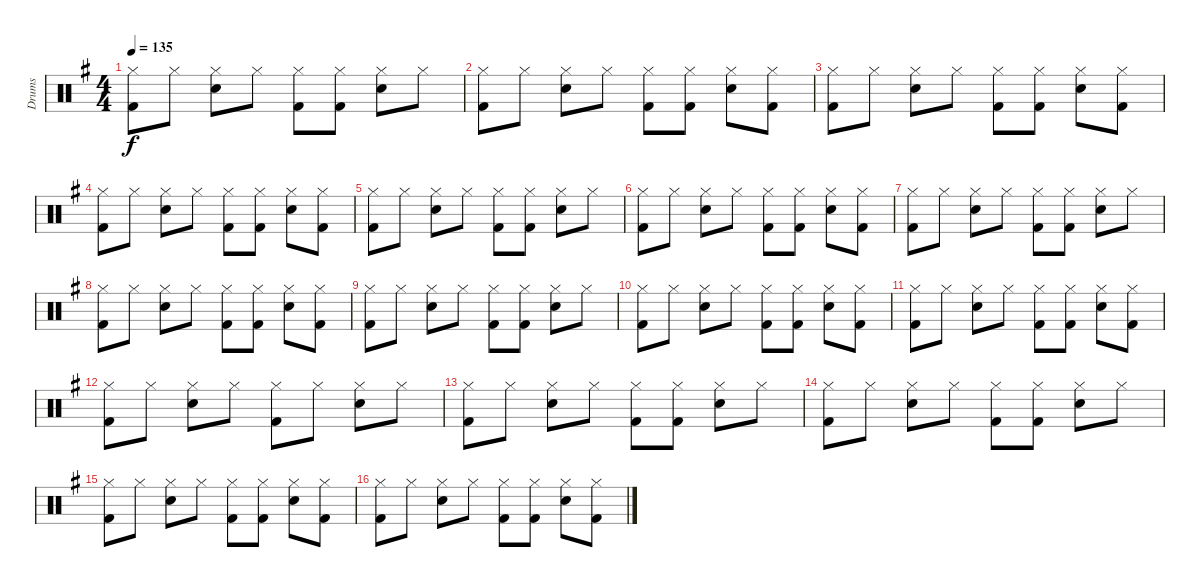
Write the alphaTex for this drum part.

\track ("Drums" "Drums") {instrument percussion}
\staff {score}
\articulation defaults
\ts (4 4)
\tempo 135
\clef neutral
\ks g
("Hi-Hat (closed)" "Kick (hit) 2").8{dy f} "Hi-Hat (closed)".8 ("Hi-Hat (closed)" "Snare (hit) 2").8 "Hi-Hat (closed)".8 ("Hi-Hat (closed)" "Kick (hit) 2").8 ("Hi-Hat (closed)" "Kick (hit) 2").8 ("Hi-Hat (closed)" "Snare (hit) 2").8 "Hi-Hat (closed)".8 |
("Hi-Hat (closed)" "Kick (hit) 2").8 "Hi-Hat (closed)".8 ("Hi-Hat (closed)" "Snare (hit) 2").8 "Hi-Hat (closed)".8 ("Hi-Hat (closed)" "Kick (hit) 2").8 ("Hi-Hat (closed)" "Kick (hit) 2").8 ("Hi-Hat (closed)" "Snare (hit) 2").8 ("Hi-Hat (closed)" "Kick (hit) 2").8 |
("Hi-Hat (closed)" "Kick (hit) 2").8 "Hi-Hat (closed)".8 ("Hi-Hat (closed)" "Snare (hit) 2").8 "Hi-Hat (closed)".8 ("Hi-Hat (closed)" "Kick (hit) 2").8 ("Hi-Hat (closed)" "Kick (hit) 2").8 ("Hi-Hat (closed)" "Snare (hit) 2").8 ("Hi-Hat (closed)" "Kick (hit) 2").8 |
("Hi-Hat (closed)" "Kick (hit) 2").8 "Hi-Hat (closed)".8 ("Hi-Hat (closed)" "Snare (hit) 2").8 "Hi-Hat (closed)".8 ("Hi-Hat (closed)" "Kick (hit) 2").8 ("Hi-Hat (closed)" "Kick (hit) 2").8 ("Hi-Hat (closed)" "Snare (hit) 2").8 ("Hi-Hat (closed)" "Kick (hit) 2").8 |
("Hi-Hat (closed)" "Kick (hit) 2").8 "Hi-Hat (closed)".8 ("Hi-Hat (closed)" "Snare (hit) 2").8 "Hi-Hat (closed)".8 ("Hi-Hat (closed)" "Kick (hit) 2").8 ("Hi-Hat (closed)" "Kick (hit) 2").8 ("Hi-Hat (closed)" "Snare (hit) 2").8 "Hi-Hat (closed)".8 |
("Hi-Hat (closed)" "Kick (hit) 2").8 "Hi-Hat (closed)".8 ("Hi-Hat (closed)" "Snare (hit) 2").8 "Hi-Hat (closed)".8 ("Hi-Hat (closed)" "Kick (hit) 2").8 ("Hi-Hat (closed)" "Kick (hit) 2").8 ("Hi-Hat (closed)" "Snare (hit) 2").8 ("Hi-Hat (closed)" "Kick (hit) 2").8 |
("Hi-Hat (closed)" "Kick (hit) 2").8 "Hi-Hat (closed)".8 ("Hi-Hat (closed)" "Snare (hit) 2").8 "Hi-Hat (closed)".8 ("Hi-Hat (closed)" "Kick (hit) 2").8 ("Hi-Hat (closed)" "Kick (hit) 2").8 ("Hi-Hat (closed)" "Snare (hit) 2").8 "Hi-Hat (closed)".8 |
("Hi-Hat (closed)" "Kick (hit) 2").8 "Hi-Hat (closed)".8 ("Hi-Hat (closed)" "Snare (hit) 2").8 "Hi-Hat (closed)".8 ("Hi-Hat (closed)" "Kick (hit) 2").8 ("Hi-Hat (closed)" "Kick (hit) 2").8 ("Hi-Hat (closed)" "Snare (hit) 2").8 ("Hi-Hat (closed)" "Kick (hit) 2").8 |
("Hi-Hat (closed)" "Kick (hit) 2").8 "Hi-Hat (closed)".8 ("Hi-Hat (closed)" "Snare (hit) 2").8 "Hi-Hat (closed)".8 ("Hi-Hat (closed)" "Kick (hit) 2").8 ("Hi-Hat (closed)" "Kick (hit) 2").8 ("Hi-Hat (closed)" "Snare (hit) 2").8 "Hi-Hat (closed)".8 |
("Hi-Hat (closed)" "Kick (hit) 2").8 "Hi-Hat (closed)".8 ("Hi-Hat (closed)" "Snare (hit) 2").8 "Hi-Hat (closed)".8 ("Hi-Hat (closed)" "Kick (hit) 2").8 ("Hi-Hat (closed)" "Kick (hit) 2").8 ("Hi-Hat (closed)" "Snare (hit) 2").8 ("Hi-Hat (closed)" "Kick (hit) 2").8 |
("Hi-Hat (closed)" "Kick (hit) 2").8 "Hi-Hat (closed)".8 ("Hi-Hat (closed)" "Snare (hit) 2").8 "Hi-Hat (closed)".8 ("Hi-Hat (closed)" "Kick (hit) 2").8 ("Hi-Hat (closed)" "Kick (hit) 2").8 ("Hi-Hat (closed)" "Snare (hit) 2").8 ("Hi-Hat (closed)" "Kick (hit) 2").8 |
("Hi-Hat (closed)" "Kick (hit) 2").8 "Hi-Hat (closed)".8 ("Hi-Hat (closed)" "Snare (hit) 2").8 "Hi-Hat (closed)".8 ("Hi-Hat (closed)" "Kick (hit) 2").8 "Hi-Hat (closed)".8 ("Hi-Hat (closed)" "Snare (hit) 2").8 "Hi-Hat (closed)".8 |
("Hi-Hat (closed)" "Kick (hit) 2").8 "Hi-Hat (closed)".8 ("Hi-Hat (closed)" "Snare (hit) 2").8 "Hi-Hat (closed)".8 ("Hi-Hat (closed)" "Kick (hit) 2").8 ("Hi-Hat (closed)" "Kick (hit) 2").8 ("Hi-Hat (closed)" "Snare (hit) 2").8 "Hi-Hat (closed)".8 |
("Hi-Hat (closed)" "Kick (hit) 2").8 "Hi-Hat (closed)".8 ("Hi-Hat (closed)" "Snare (hit) 2").8 "Hi-Hat (closed)".8 ("Hi-Hat (closed)" "Kick (hit) 2").8 ("Hi-Hat (closed)" "Kick (hit) 2").8 ("Hi-Hat (closed)" "Snare (hit) 2").8 "Hi-Hat (closed)".8 |
("Hi-Hat (closed)" "Kick (hit) 2").8 "Hi-Hat (closed)".8 ("Hi-Hat (closed)" "Snare (hit) 2").8 "Hi-Hat (closed)".8 ("Hi-Hat (closed)" "Kick (hit) 2").8 ("Hi-Hat (closed)" "Kick (hit) 2").8 ("Hi-Hat (closed)" "Snare (hit) 2").8 ("Hi-Hat (closed)" "Kick (hit) 2").8 |
("Hi-Hat (closed)" "Kick (hit) 2").8 "Hi-Hat (closed)".8 ("Hi-Hat (closed)" "Snare (hit) 2").8 "Hi-Hat (closed)".8 ("Hi-Hat (closed)" "Kick (hit) 2").8 ("Hi-Hat (closed)" "Kick (hit) 2").8 ("Hi-Hat (closed)" "Snare (hit) 2").8 ("Hi-Hat (closed)" "Kick (hit) 2").8
